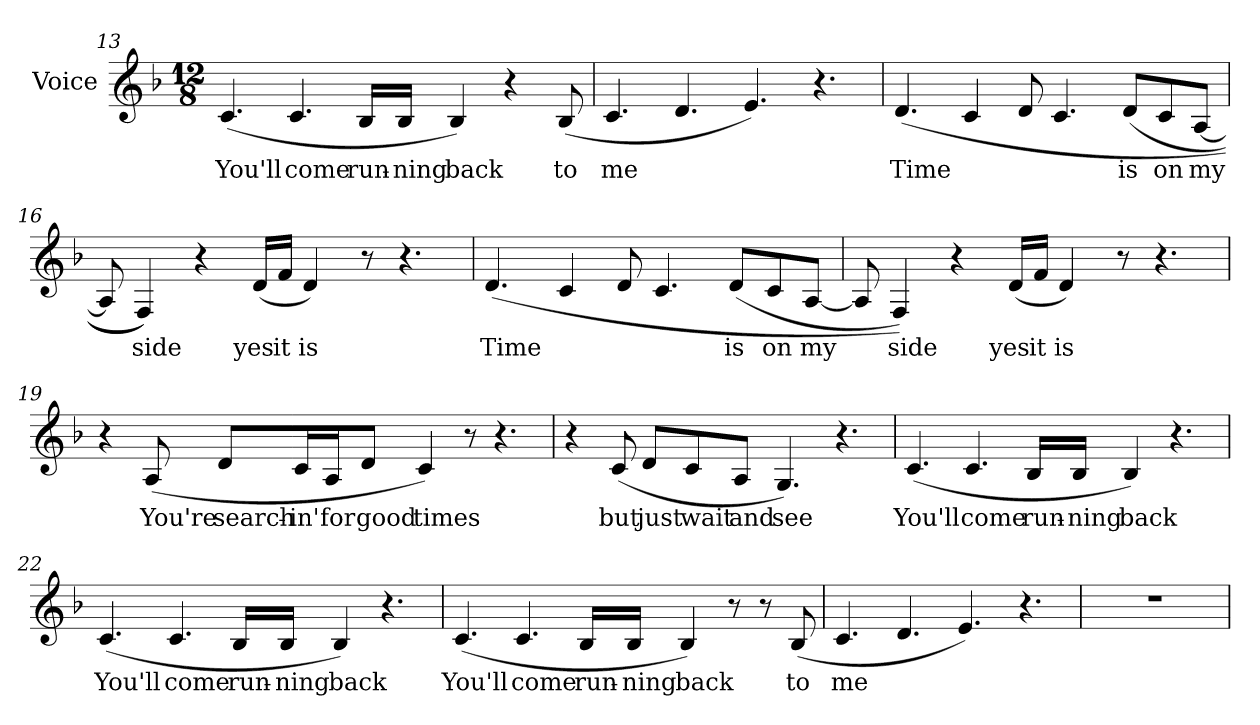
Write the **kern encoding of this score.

**kern	**text
*part1	*part1
*staff1	*staff1
*I"Voice	*
*I'Voice	*
!!LO:LB:g=z
*clefG2	*
*k[b-]	*
*F:	*
*M12/8	*
=13	=13
!	!LO:LY:b:color=#000000
(4.ci/	You'll
!	!LO:LY:b:color=#000000
4.ci/	come
!	!LO:LY:b:color=#000000
16B-i/LL	run-
!	!LO:LY:b:color=#000000
16B-i/JJ	-ning
!	!LO:LY:b:color=#000000
4B-i/)	back
4r	.
!	!LO:LY:b:color=#000000
(8B-i/	to
=14	=14
!	!LO:LY:b:color=#000000
4.ci/	me
4.di/	.
4.ei/)	.
4.r	.
=15	=15
!	!LO:LY:b:color=#000000
(4.di/	Time
4ci/	.
8di/	.
4.ci/	.
!	!LO:LY:b:color=#000000
(8di/L	is
!	!LO:LY:b:color=#000000
8ci/	on
!	!LO:LY:b:color=#000000
[8Ai/J	my
!!LO:LB:g=z
=16	=16
8Ai/]	.
!	!LO:LY:b:color=#000000
4Fi/))	side
4r	.
!	!LO:LY:b:color=#000000
(16di/LL	yes
!	!LO:LY:b:color=#000000
16fi/JJ	it
!	!LO:LY:b:color=#000000
4di/)	is
8r	.
4.r	.
=17	=17
!	!LO:LY:b:color=#000000
(4.di/	Time
4ci/	.
8di/	.
4.ci/	.
!	!LO:LY:b:color=#000000
(8di/L	is
!	!LO:LY:b:color=#000000
8ci/	on
!	!LO:LY:b:color=#000000
[8Ai/J	my
=18	=18
8Ai/]	.
!	!LO:LY:b:color=#000000
4Fi/))	side
4r	.
!	!LO:LY:b:color=#000000
(16di/LL	yes
!	!LO:LY:b:color=#000000
16fi/JJ	it
!	!LO:LY:b:color=#000000
4di/)	is
8r	.
4.r	.
!!LO:LB:g=z
=19	=19
4r	.
!	!LO:LY:b:color=#000000
(8Ai/	You're
!	!LO:LY:b:color=#000000
8di/L	search-
!	!LO:LY:b:color=#000000
16ci/L	-in'
!	!LO:LY:b:color=#000000
16Ai/J	for
!	!LO:LY:b:color=#000000
8di/J	good
!	!LO:LY:b:color=#000000
4ci/)	times
8r	.
4.r	.
=20	=20
4r	.
!	!LO:LY:b:color=#000000
(8ci/	but
!	!LO:LY:b:color=#000000
8di/L	just
!	!LO:LY:b:color=#000000
8ci/	wait
!	!LO:LY:b:color=#000000
8Ai/J	and
!	!LO:LY:b:color=#000000
4.Gi/)	see
4.r	.
!!LO:LB:g=z
=21	=21
!	!LO:LY:b:color=#000000
(4.ci/	You'll
!	!LO:LY:b:color=#000000
4.ci/	come
!	!LO:LY:b:color=#000000
16B-i/LL	run-
!	!LO:LY:b:color=#000000
16B-i/JJ	-ning
!	!LO:LY:b:color=#000000
4B-i/)	back
4.r	.
=22	=22
!	!LO:LY:b:color=#000000
(4.ci/	You'll
!	!LO:LY:b:color=#000000
4.ci/	come
!	!LO:LY:b:color=#000000
16B-i/LL	run-
!	!LO:LY:b:color=#000000
16B-i/JJ	-ning
!	!LO:LY:b:color=#000000
4B-i/)	back
4.r	.
!!LO:LB:g=z
=23	=23
!	!LO:LY:b:color=#000000
(4.ci/	You'll
!	!LO:LY:b:color=#000000
4.ci/	come
!	!LO:LY:b:color=#000000
16B-i/LL	run-
!	!LO:LY:b:color=#000000
16B-i/JJ	-ning
!	!LO:LY:b:color=#000000
4B-i/)	back
8r	.
8r	.
!	!LO:LY:b:color=#000000
(8B-i/	to
=24	=24
!	!LO:LY:b:color=#000000
4.ci/	me
4.di/	.
4.ei/)	.
4.r	.
=25	=25
!LO:N:vis=1	!
1.r	.
=	=
*-	*-
